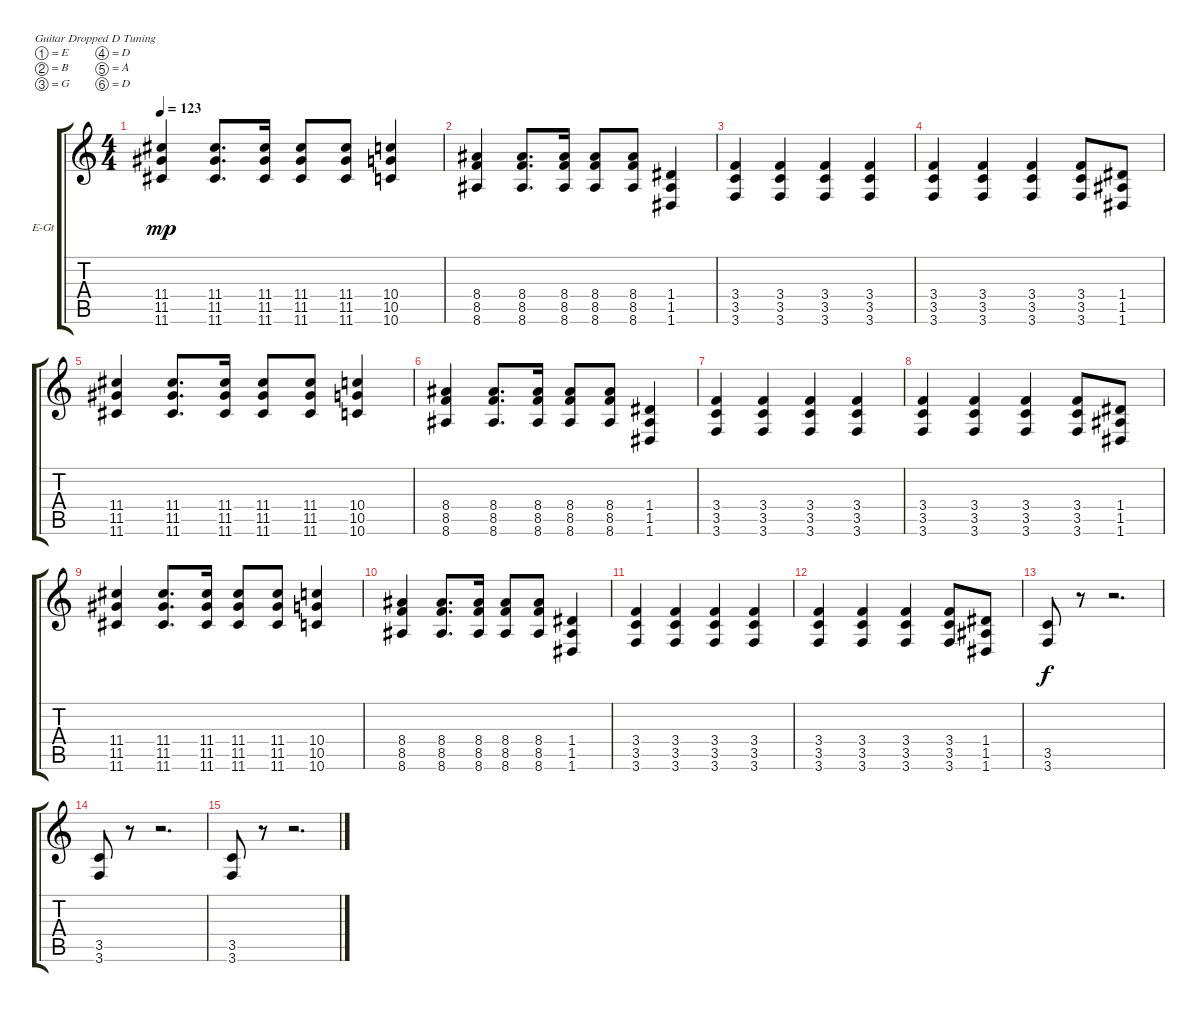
\defaultSystemsLayout 4
\bracketExtendMode groupsimilarinstruments
\firstSystemTrackNameOrientation horizontal
\otherSystemsTrackNameOrientation horizontal
\track ("Electric Guitar" "E-Gt") {instrument distortionguitar}
\staff {score tabs}
\tuning (E4 B3 G3 D3 A2 D2)
\ts (4 4)
\tempo 123
\clef g2
\ks c
(11.6 11.5 11.4).4{dy mp} (11.6 11.5 11.4).8{d} (11.6 11.5 11.4).16 (11.6 11.5 11.4).8 (11.6 11.5 11.4).8 (10.6 10.5 10.4).4 |
(8.6 8.5 8.4).4 (8.6 8.5 8.4).8{d} (8.6 8.5 8.4).16 (8.6 8.5 8.4).8 (8.6 8.5 8.4).8 (1.6 1.5 1.4).4 |
(3.6 3.5 3.4).4 (3.6 3.5 3.4).4 (3.6 3.5 3.4).4 (3.6 3.5 3.4).4 |
(3.6 3.5 3.4).4 (3.6 3.5 3.4).4 (3.6 3.5 3.4).4 (3.6 3.5 3.4).8 (1.6 1.5 1.4).8 |
(11.6 11.5 11.4).4 (11.6 11.5 11.4).8{d} (11.6 11.5 11.4).16 (11.6 11.5 11.4).8 (11.6 11.5 11.4).8 (10.6 10.5 10.4).4 |
(8.6 8.5 8.4).4 (8.6 8.5 8.4).8{d} (8.6 8.5 8.4).16 (8.6 8.5 8.4).8 (8.6 8.5 8.4).8 (1.6 1.5 1.4).4 |
(3.6 3.5 3.4).4 (3.6 3.5 3.4).4 (3.6 3.5 3.4).4 (3.6 3.5 3.4).4 |
(3.6 3.5 3.4).4 (3.6 3.5 3.4).4 (3.6 3.5 3.4).4 (3.6 3.5 3.4).8 (1.6 1.5 1.4).8 |
(11.6 11.5 11.4).4 (11.6 11.5 11.4).8{d} (11.6 11.5 11.4).16 (11.6 11.5 11.4).8 (11.6 11.5 11.4).8 (10.6 10.5 10.4).4 |
(8.6 8.5 8.4).4 (8.6 8.5 8.4).8{d} (8.6 8.5 8.4).16 (8.6 8.5 8.4).8 (8.6 8.5 8.4).8 (1.6 1.5 1.4).4 |
(3.6 3.5 3.4).4 (3.6 3.5 3.4).4 (3.6 3.5 3.4).4 (3.6 3.5 3.4).4 |
(3.6 3.5 3.4).4 (3.6 3.5 3.4).4 (3.6 3.5 3.4).4 (3.6 3.5 3.4).8 (1.6 1.5 1.4).8 |
(3.6 3.5).8{dy f} r.8 r.2{d} |
(3.6 3.5).8 r.8 r.2{d} |
(3.6 3.5).8 r.8 r.2{d}
